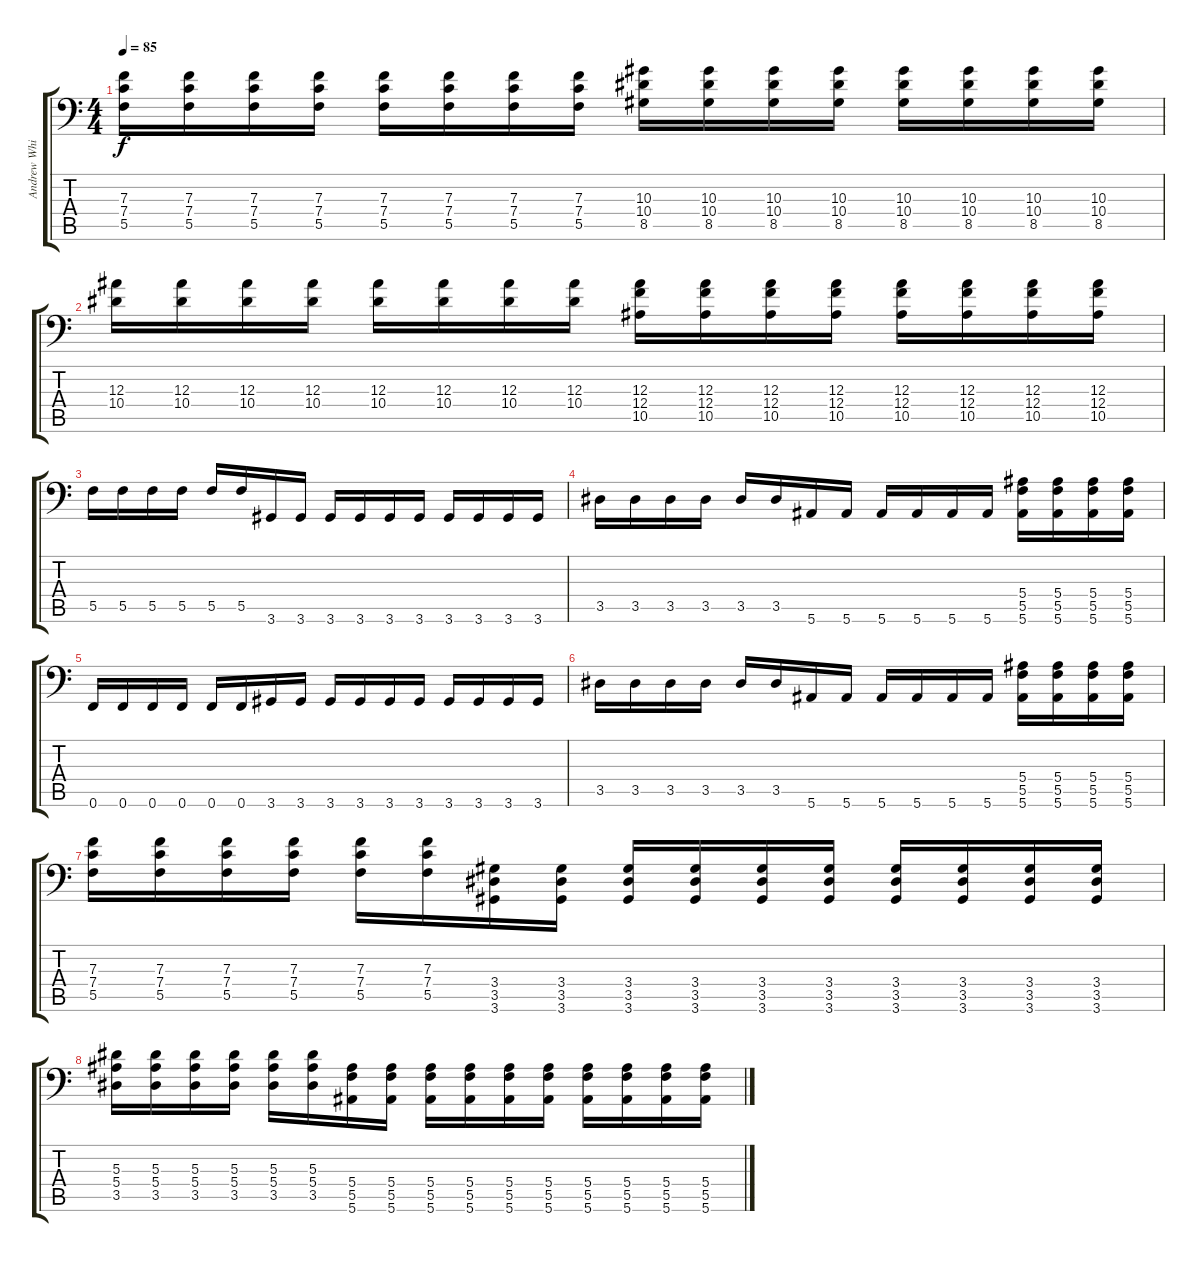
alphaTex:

\track ("Andrew Whiting" "Andrew Whi") {instrument distortionguitar}
\staff {score tabs}
\tuning (G3 D3 Bb2 F2 C2 F1) {hide}
\ts (4 4)
\tempo 85
\clef f4
\ks c
(7.3 7.4 5.5).16{dy f} (7.3 7.4 5.5).16 (7.3 7.4 5.5).16 (7.3 7.4 5.5).16 (7.3 7.4 5.5).16 (7.3 7.4 5.5).16 (7.3 7.4 5.5).16 (7.3 7.4 5.5).16 (10.3 10.4 8.5).16 (10.3 10.4 8.5).16 (10.3 10.4 8.5).16 (10.3 10.4 8.5).16 (10.3 10.4 8.5).16 (10.3 10.4 8.5).16 (10.3 10.4 8.5).16 (10.3 10.4 8.5).16 |
(12.3 10.4).16 (12.3 10.4).16 (12.3 10.4).16 (12.3 10.4).16 (12.3 10.4).16 (12.3 10.4).16 (12.3 10.4).16 (12.3 10.4).16 (12.3 12.4 10.5).16 (12.3 12.4 10.5).16 (12.3 12.4 10.5).16 (12.3 12.4 10.5).16 (12.3 12.4 10.5).16 (12.3 12.4 10.5).16 (12.3 12.4 10.5).16 (12.3 12.4 10.5).16 |
5.5.16 5.5.16 5.5.16 5.5.16 5.5.16 5.5.16 3.6.16 3.6.16 3.6.16 3.6.16 3.6.16 3.6.16 3.6.16 3.6.16 3.6.16 3.6.16 |
3.5.16 3.5.16 3.5.16 3.5.16 3.5.16 3.5.16 5.6.16 5.6.16 5.6.16 5.6.16 5.6.16 5.6.16 (5.4 5.5 5.6).16 (5.4 5.5 5.6).16 (5.4 5.5 5.6).16 (5.4 5.5 5.6).16 |
0.6.16 0.6.16 0.6.16 0.6.16 0.6.16 0.6.16 3.6.16 3.6.16 3.6.16 3.6.16 3.6.16 3.6.16 3.6.16 3.6.16 3.6.16 3.6.16 |
3.5.16 3.5.16 3.5.16 3.5.16 3.5.16 3.5.16 5.6.16 5.6.16 5.6.16 5.6.16 5.6.16 5.6.16 (5.4 5.5 5.6).16 (5.4 5.5 5.6).16 (5.4 5.5 5.6).16 (5.4 5.5 5.6).16 |
(7.3 7.4 5.5).16 (7.3 7.4 5.5).16 (7.3 7.4 5.5).16 (7.3 7.4 5.5).16 (7.3 7.4 5.5).16 (7.3 7.4 5.5).16 (3.4 3.5 3.6).16 (3.4 3.5 3.6).16 (3.4 3.5 3.6).16 (3.4 3.5 3.6).16 (3.4 3.5 3.6).16 (3.4 3.5 3.6).16 (3.4 3.5 3.6).16 (3.4 3.5 3.6).16 (3.4 3.5 3.6).16 (3.4 3.5 3.6).16 |
(5.3 5.4 3.5).16 (5.3 5.4 3.5).16 (5.3 5.4 3.5).16 (5.3 5.4 3.5).16 (5.3 5.4 3.5).16 (5.3 5.4 3.5).16 (5.4 5.5 5.6).16 (5.4 5.5 5.6).16 (5.4 5.5 5.6).16 (5.4 5.5 5.6).16 (5.4 5.5 5.6).16 (5.4 5.5 5.6).16 (5.4 5.5 5.6).16 (5.4 5.5 5.6).16 (5.4 5.5 5.6).16 (5.4 5.5 5.6).16
